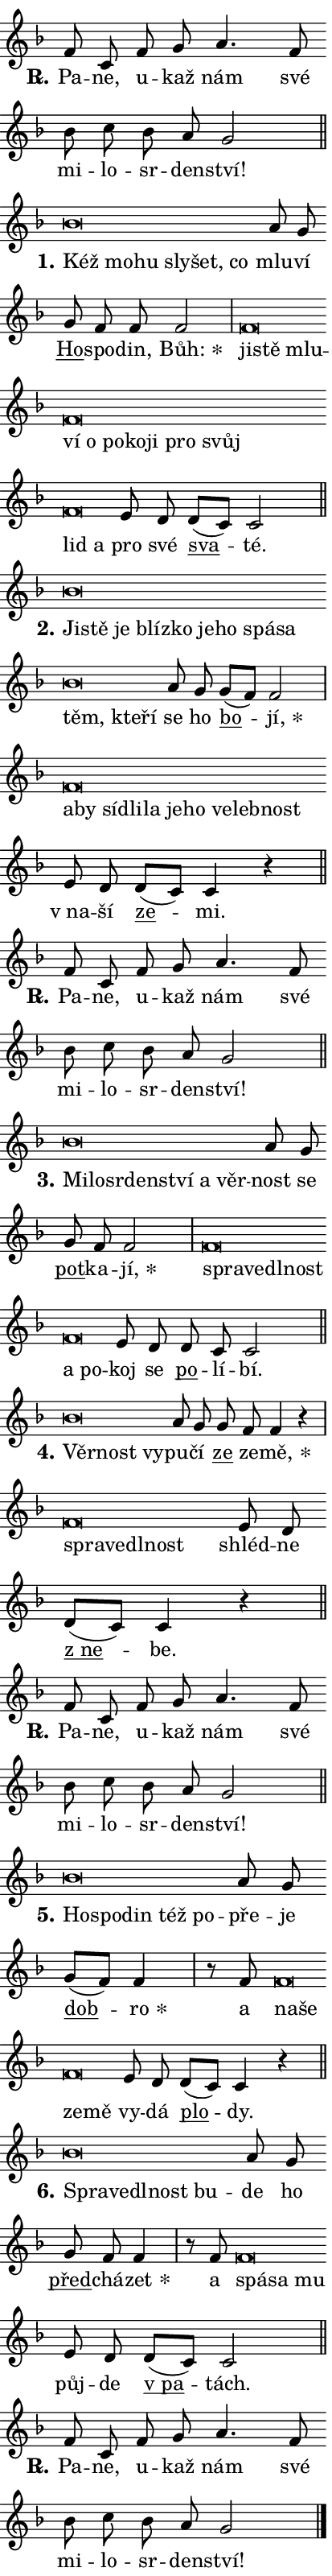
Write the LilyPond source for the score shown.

\version "2.24.0"
\header { tagline = "" }
\paper {
  indent = 0\cm
  top-margin = 0\cm
  right-margin = 0.13\cm % to fit lyric hyphens
  bottom-margin = 0\cm
  left-margin = 0\cm
  paper-width = 7\cm
  page-breaking = #ly:one-page-breaking
  system-system-spacing.basic-distance = #11
  score-system-spacing.basic-distance = #11
  ragged-last = ##f
}


%% Author: Thomas Morley
%% https://lists.gnu.org/archive/html/lilypond-user/2020-05/msg00002.html
#(define (line-position grob)
"Returns position of @var[grob} in current system:
   @code{'start}, if at first time-step
   @code{'end}, if at last time-step
   @code{'middle} otherwise
"
  (let* ((col (ly:item-get-column grob))
         (ln (ly:grob-object col 'left-neighbor))
         (rn (ly:grob-object col 'right-neighbor))
         (col-to-check-left (if (ly:grob? ln) ln col))
         (col-to-check-right (if (ly:grob? rn) rn col))
         (break-dir-left
           (and
             (ly:grob-property col-to-check-left 'non-musical #f)
             (ly:item-break-dir col-to-check-left)))
         (break-dir-right
           (and
             (ly:grob-property col-to-check-right 'non-musical #f)
             (ly:item-break-dir col-to-check-right))))
        (cond ((eqv? 1 break-dir-left) 'start)
              ((eqv? -1 break-dir-right) 'end)
              (else 'middle))))

#(define (tranparent-at-line-position vctor)
  (lambda (grob)
  "Relying on @code{line-position} select the relevant enry from @var{vctor}.
Used to determine transparency,"
    (case (line-position grob)
      ((end) (not (vector-ref vctor 0)))
      ((middle) (not (vector-ref vctor 1)))
      ((start) (not (vector-ref vctor 2))))))

noteHeadBreakVisibility =
#(define-music-function (break-visibility)(vector?)
"Makes @code{NoteHead}s transparent relying on @var{break-visibility}"
#{
  \override NoteHead.transparent =
    #(tranparent-at-line-position break-visibility)
#})

#(define delete-ledgers-for-transparent-note-heads
  (lambda (grob)
    "Reads whether a @code{NoteHead} is transparent.
If so this @code{NoteHead} is removed from @code{'note-heads} from
@var{grob}, which is supposed to be @code{LedgerLineSpanner}.
As a result ledgers are not printed for this @code{NoteHead}"
    (let* ((nhds-array (ly:grob-object grob 'note-heads))
           (nhds-list
             (if (ly:grob-array? nhds-array)
                 (ly:grob-array->list nhds-array)
                 '()))
           ;; Relies on the transparent-property being done before
           ;; Staff.LedgerLineSpanner.after-line-breaking is executed.
           ;; This is fragile ...
           (to-keep
             (remove
               (lambda (nhd)
                 (ly:grob-property nhd 'transparent #f))
               nhds-list)))
      ;; TODO find a better method to iterate over grob-arrays, similiar
      ;; to filter/remove etc for lists
      ;; For now rebuilt from scratch
      (set! (ly:grob-object grob 'note-heads)  '())
      (for-each
        (lambda (nhd)
          (ly:pointer-group-interface::add-grob grob 'note-heads nhd))
        to-keep))))

squashNotes = {
  \override NoteHead.X-extent = #'(-0.2 . 0.2)
  \override NoteHead.Y-extent = #'(-0.75 . 0)
  \override NoteHead.stencil =
    #(lambda (grob)
       (let ((pos (ly:grob-property grob 'staff-position)))
         (begin
           (if (< pos -7) (display "ERROR: Lower brevis then expected\n") (display ""))
           (if (<= pos -6) ly:text-interface::print ly:note-head::print))))
}
unSquashNotes = {
  \revert NoteHead.X-extent
  \revert NoteHead.Y-extent
  \revert NoteHead.stencil
}

hideNotes = \noteHeadBreakVisibility #begin-of-line-visible
unHideNotes = \noteHeadBreakVisibility #all-visible

% work-around for resetting accidentals
% https://lilypond.org/doc/v2.23/Documentation/notation/displaying-rhythms#unmetered-music
cadenzaMeasure = {
  \cadenzaOff
  \partial 1024 s1024
  \cadenzaOn
}

#(define-markup-command (accent layout props text) (markup?)
  "Underline accented syllable"
  (interpret-markup layout props
    #{\markup \override #'(offset . 4.3) \underline { #text }#}))

responsum = \markup \concat {
  "R" \hspace #-1.05 \path #0.1 #'((moveto 0 0.07) (lineto 0.9 0.8)) \hspace #0.05 "."
}

spaceSize = #0.6828661417322834 % exact space size for TeX Gyre Schola

\layout {
  \context {
    \Staff
    \remove "Time_signature_engraver"
    \override LedgerLineSpanner.after-line-breaking = #delete-ledgers-for-transparent-note-heads
  }
  \context {
    \Lyrics {
      \override LyricSpace.minimum-distance = \spaceSize
      \override LyricText.font-name = #"TeX Gyre Schola"
      \override LyricText.font-size = 1
      \override StanzaNumber.font-name = #"TeX Gyre Schola Bold"
      \override StanzaNumber.font-size = 1
    }
  }
  \context {
    \Score 
    \override NoteHead.text =
      #(lambda (grob) 
        (let ((pos (ly:grob-property grob 'staff-position)))
          #{\markup {
            \combine
              \halign #-0.55 \raise #(if (= pos -6) 0 0.5) \override #'(thickness . 2) \draw-line #'(3.2 . 0)
              \musicglyph "noteheads.sM1"
          }#}))
  }
}

% magnetic-lyrics.ily
%
%   written by
%     Jean Abou Samra <jean@abou-samra.fr>
%     Werner Lemberg <wl@gnu.org>
%
%   adapted by
%     Jiri Hon <jiri.hon@gmail.com>
%
% Version 2022-Apr-15

% https://www.mail-archive.com/lilypond-user@gnu.org/msg149350.html

#(define (Left_hyphen_pointer_engraver context)
   "Collect syllable-hyphen-syllable occurrences in lyrics and store
them in properties.  This engraver only looks to the left.  For
example, if the lyrics input is @code{foo -- bar}, it does the
following.

@itemize @bullet
@item
Set the @code{text} property of the @code{LyricHyphen} grob between
@q{foo} and @q{bar} to @code{foo}.

@item
Set the @code{left-hyphen} property of the @code{LyricText} grob with
text @q{foo} to the @code{LyricHyphen} grob between @q{foo} and
@q{bar}.
@end itemize

Use this auxiliary engraver in combination with the
@code{lyric-@/text::@/apply-@/magnetic-@/offset!} hook."
   (let ((hyphen #f)
         (text #f))
     (make-engraver
      (acknowledgers
       ((lyric-syllable-interface engraver grob source-engraver)
        (set! text grob)))
      (end-acknowledgers
       ((lyric-hyphen-interface engraver grob source-engraver)
        ;(when (not (grob::has-interface grob 'lyric-space-interface))
          (set! hyphen grob)));)
      ((stop-translation-timestep engraver)
       (when (and text hyphen)
         (ly:grob-set-object! text 'left-hyphen hyphen))
       (set! text #f)
       (set! hyphen #f)))))

#(define (lyric-text::apply-magnetic-offset! grob)
   "If the space between two syllables is less than the value in
property @code{LyricText@/.details@/.squash-threshold}, move the right
syllable to the left so that it gets concatenated with the left
syllable.

Use this function as a hook for
@code{LyricText@/.after-@/line-@/breaking} if the
@code{Left_@/hyphen_@/pointer_@/engraver} is active."
   (let ((hyphen (ly:grob-object grob 'left-hyphen #f)))
     (when hyphen
       (let ((left-text (ly:spanner-bound hyphen LEFT)))
         (when (grob::has-interface left-text 'lyric-syllable-interface)
           (let* ((common (ly:grob-common-refpoint grob left-text X))
                  (this-x-ext (ly:grob-extent grob common X))
                  (left-x-ext
                   (begin
                     ;; Trigger magnetism for left-text.
                     (ly:grob-property left-text 'after-line-breaking)
                     (ly:grob-extent left-text common X)))
                  ;; `delta` is the gap width between two syllables.
                  (delta (- (interval-start this-x-ext)
                            (interval-end left-x-ext)))
                  (details (ly:grob-property grob 'details))
                  (threshold (assoc-get 'squash-threshold details 0.2)))
             (when (< delta threshold)
               (let* (;; We have to manipulate the input text so that
                      ;; ligatures crossing syllable boundaries are not
                      ;; disabled.  For languages based on the Latin
                      ;; script this is essentially a beautification.
                      ;; However, for non-Western scripts it can be a
                      ;; necessity.
                      (lt (ly:grob-property left-text 'text))
                      (rt (ly:grob-property grob 'text))
                      (is-space (grob::has-interface hyphen 'lyric-space-interface))
                      (space (if is-space " " ""))
                      (extra-delta (if is-space spaceSize 0))
                      ;; Append new syllable.
                      (ltrt-space (if (and (string? lt) (string? rt))
                                (string-append lt space rt)
                                (make-concat-markup (list lt space rt))))
                      ;; Right-align `ltrt` to the right side.
                      (ltrt-space-markup (grob-interpret-markup
                               grob
                               (make-translate-markup
                                (cons (interval-length this-x-ext) 0)
                                (make-right-align-markup ltrt-space)))))
                 (begin
                   ;; Don't print `left-text`.
                   (ly:grob-set-property! left-text 'stencil #f)
                   ;; Set text and stencil (which holds all collected
                   ;; syllables so far) and shift it to the left.
                   (ly:grob-set-property! grob 'text ltrt-space)
                   (ly:grob-set-property! grob 'stencil ltrt-space-markup)
                   (ly:grob-translate-axis! grob (- (- delta extra-delta)) X))))))))))


#(define (lyric-hyphen::displace-bounds-first grob)
   ;; Make very sure this callback isn't triggered too early.
   (let ((left (ly:spanner-bound grob LEFT))
         (right (ly:spanner-bound grob RIGHT)))
     (ly:grob-property left 'after-line-breaking)
     (ly:grob-property right 'after-line-breaking)
     (ly:lyric-hyphen::print grob)))

squashThreshold = #0.4

\layout {
  \context {
    \Lyrics
    \consists #Left_hyphen_pointer_engraver
    \override LyricText.after-line-breaking =
      #lyric-text::apply-magnetic-offset!
    \override LyricHyphen.stencil = #lyric-hyphen::displace-bounds-first
    \override LyricText.details.squash-threshold = \squashThreshold
    \override LyricHyphen.minimum-distance = 0
    \override LyricHyphen.minimum-length = \squashThreshold
  }
}

squashText = \override LyricText.details.squash-threshold = 9999
unSquashText = \override LyricText.details.squash-threshold = \squashThreshold

leftText = \override LyricText.self-alignment-X = #LEFT
unLeftText = \revert LyricText.self-alignment-X

starOffset = #(lambda (grob) 
                (let ((x_offset (ly:self-alignment-interface::aligned-on-x-parent grob)))
                  (if (= x_offset 0) 0 (+ x_offset 1.2))))

star = #(define-music-function (syllable)(string?)
"Append star separator at the end of a syllable"
#{
  \once \override LyricText.X-offset = #starOffset
  \lyricmode { \markup {
    #syllable
    \override #'((font-name . "TeX Gyre Schola Bold")) \hspace #0.2 \lower #0.65 \larger "*"
  } }
#})

starAccent = #(define-music-function (syllable)(string?)
"Append star separator at the end of a syllable and make accent"
#{
  \once \override LyricText.X-offset = #starOffset
  \lyricmode { \markup {
    \accent #syllable
    \override #'((font-name . "TeX Gyre Schola Bold")) \hspace #0.2 \lower #0.65 \larger "*"
  } }
#})

breath = #(define-music-function (syllable)(string?)
"Append breathing indicator at the end of a syllable"
#{
  \lyricmode { \markup { #syllable "+" } }
#})

optionalBreath = #(define-music-function (syllable)(string?)
"Append optional breathing indicator at the end of a syllable"
#{
  \lyricmode { \markup { #syllable "(+)" } }
#})


\score {
    <<
        \new Voice = "melody" { \cadenzaOn \key f \major \relative { f'8 c f g a4. f8 \bar "" bes c bes a g2 \cadenzaMeasure \bar "||" \break } }
        \new Lyrics \lyricsto "melody" { \lyricmode { \set stanza = \responsum
Pa -- ne, u -- kaž nám své mi -- lo -- sr -- den -- ství! } }
    >>
    \layout {}
}

\score {
    <<
        \new Voice = "melody" { \cadenzaOn \key f \major \relative { \squashNotes bes'\breve*1/16 \hideNotes \breve*1/16 \bar "" \breve*1/16 \bar "" \breve*1/16 \bar "" \breve*1/16 \breve*1/16 \bar "" \unHideNotes \unSquashNotes a8 g \bar "" g f f f2 \cadenzaMeasure \bar "|" \squashNotes f\breve*1/16 \hideNotes \breve*1/16 \bar "" \breve*1/16 \bar "" \breve*1/16 \bar "" \breve*1/16 \bar "" \breve*1/16 \bar "" \breve*1/16 \bar "" \breve*1/16 \bar "" \breve*1/16 \bar "" \breve*1/16 \bar "" \breve*1/16 \breve*1/16 \bar "" \unHideNotes \unSquashNotes e8 d \bar "" d[( c)] c2 \cadenzaMeasure \bar "||" \break } }
        \new Lyrics \lyricsto "melody" { \lyricmode { \set stanza = "1."
\leftText Kéž \squashText mo -- hu sly -- šet, co \unLeftText \unSquashText mlu -- ví \markup \accent Ho -- spo -- din, \star Bůh: \leftText ji -- \squashText stě mlu -- ví o po -- ko -- ji pro svůj lid a \unLeftText \unSquashText pro své \markup \accent sva -- té. } }
    >>
    \layout {}
}

\score {
    <<
        \new Voice = "melody" { \cadenzaOn \key f \major \relative { \squashNotes bes'\breve*1/16 \hideNotes \breve*1/16 \bar "" \breve*1/16 \bar "" \breve*1/16 \bar "" \breve*1/16 \bar "" \breve*1/16 \bar "" \breve*1/16 \bar "" \breve*1/16 \bar "" \breve*1/16 \bar "" \breve*1/16 \bar "" \breve*1/16 \breve*1/16 \bar "" \unHideNotes \unSquashNotes a8 g \bar "" g[( f)] f2 \cadenzaMeasure \bar "|" \squashNotes f\breve*1/16 \hideNotes \breve*1/16 \bar "" \breve*1/16 \bar "" \breve*1/16 \bar "" \breve*1/16 \bar "" \breve*1/16 \bar "" \breve*1/16 \bar "" \breve*1/16 \bar "" \breve*1/16 \breve*1/16 \bar "" \unHideNotes \unSquashNotes e8 d \bar "" d[( c)] c4 r \cadenzaMeasure \bar "||" \break } }
        \new Lyrics \lyricsto "melody" { \lyricmode { \set stanza = "2."
\leftText Ji -- \squashText stě je blíz -- ko je -- ho spá -- sa těm, kte -- ří \unLeftText \unSquashText se ho \markup \accent bo -- \star jí, \leftText a -- \squashText by sí -- dli -- la je -- ho ve -- leb -- nost \unLeftText \unSquashText "v na" -- ší \markup \accent ze -- mi. } }
    >>
    \layout {}
}

\score {
    <<
        \new Voice = "melody" { \cadenzaOn \key f \major \relative { f'8 c f g a4. f8 \bar "" bes c bes a g2 \cadenzaMeasure \bar "||" \break } }
        \new Lyrics \lyricsto "melody" { \lyricmode { \set stanza = \responsum
Pa -- ne, u -- kaž nám své mi -- lo -- sr -- den -- ství! } }
    >>
    \layout {}
}

\score {
    <<
        \new Voice = "melody" { \cadenzaOn \key f \major \relative { \squashNotes bes'\breve*1/16 \hideNotes \breve*1/16 \bar "" \breve*1/16 \bar "" \breve*1/16 \bar "" \breve*1/16 \bar "" \breve*1/16 \breve*1/16 \bar "" \unHideNotes \unSquashNotes a8 g \bar "" g f f2 \cadenzaMeasure \bar "|" \squashNotes f\breve*1/16 \hideNotes \breve*1/16 \bar "" \breve*1/16 \bar "" \breve*1/16 \bar "" \breve*1/16 \breve*1/16 \bar "" \unHideNotes \unSquashNotes e8 d \bar "" d c c2 \cadenzaMeasure \bar "||" \break } }
        \new Lyrics \lyricsto "melody" { \lyricmode { \set stanza = "3."
\leftText Mi -- \squashText lo -- sr -- den -- ství a věr -- \unLeftText \unSquashText nost se \markup \accent pot -- ka -- \star jí, \leftText spra -- \squashText ve -- dl -- nost a po -- \unLeftText \unSquashText koj se \markup \accent po -- lí -- bí. } }
    >>
    \layout {}
}

\score {
    <<
        \new Voice = "melody" { \cadenzaOn \key f \major \relative { \squashNotes bes'\breve*1/16 \hideNotes \breve*1/16 \breve*1/16 \bar "" \unHideNotes \unSquashNotes a8 g \bar "" g f f4 r \cadenzaMeasure \bar "|" \squashNotes f\breve*1/16 \hideNotes \breve*1/16 \bar "" \breve*1/16 \breve*1/16 \bar "" \unHideNotes \unSquashNotes e8 d \bar "" d[( c)] c4 r \cadenzaMeasure \bar "||" \break } }
        \new Lyrics \lyricsto "melody" { \lyricmode { \set stanza = "4."
\leftText Věr -- \squashText nost vy -- \unLeftText \unSquashText pu -- čí \markup \accent ze ze -- \star mě, \leftText spra -- \squashText ve -- dl -- nost \unLeftText \unSquashText shléd -- ne \markup \accent "z ne" -- be. } }
    >>
    \layout {}
}

\score {
    <<
        \new Voice = "melody" { \cadenzaOn \key f \major \relative { f'8 c f g a4. f8 \bar "" bes c bes a g2 \cadenzaMeasure \bar "||" \break } }
        \new Lyrics \lyricsto "melody" { \lyricmode { \set stanza = \responsum
Pa -- ne, u -- kaž nám své mi -- lo -- sr -- den -- ství! } }
    >>
    \layout {}
}

\score {
    <<
        \new Voice = "melody" { \cadenzaOn \key f \major \relative { \squashNotes bes'\breve*1/16 \hideNotes \breve*1/16 \bar "" \breve*1/16 \bar "" \breve*1/16 \breve*1/16 \bar "" \unHideNotes \unSquashNotes a8 g \bar "" g[( f)] f4 \cadenzaMeasure \bar "|" r8 f \squashNotes f\breve*1/16 \hideNotes \breve*1/16 \bar "" \breve*1/16 \breve*1/16 \bar "" \unHideNotes \unSquashNotes e8 d \bar "" d[( c)] c4 r \cadenzaMeasure \bar "||" \break } }
        \new Lyrics \lyricsto "melody" { \lyricmode { \set stanza = "5."
\leftText Ho -- \squashText spo -- din též po -- \unLeftText \unSquashText pře -- je \markup \accent dob -- \star ro a \leftText na -- \squashText še ze -- mě \unLeftText \unSquashText vy -- dá \markup \accent plo -- dy. } }
    >>
    \layout {}
}

\score {
    <<
        \new Voice = "melody" { \cadenzaOn \key f \major \relative { \squashNotes bes'\breve*1/16 \hideNotes \breve*1/16 \bar "" \breve*1/16 \bar "" \breve*1/16 \breve*1/16 \bar "" \unHideNotes \unSquashNotes a8 g \bar "" g f f4 \cadenzaMeasure \bar "|" r8 f \squashNotes f\breve*1/16 \hideNotes \breve*1/16 \breve*1/16 \bar "" \unHideNotes \unSquashNotes e8 d \bar "" d[( c)] c2 \cadenzaMeasure \bar "||" \break } }
        \new Lyrics \lyricsto "melody" { \lyricmode { \set stanza = "6."
\leftText Spra -- \squashText ve -- dl -- nost bu -- \unLeftText \unSquashText de ho \markup \accent před -- chá -- \star zet a \leftText spá -- \squashText sa mu \unLeftText \unSquashText půj -- de \markup \accent "v pa" -- tách. } }
    >>
    \layout {}
}

\score {
    <<
        \new Voice = "melody" { \cadenzaOn \key f \major \relative { f'8 c f g a4. f8 \bar "" bes c bes a g2 \cadenzaMeasure \bar "||" \break } \bar "|." }
        \new Lyrics \lyricsto "melody" { \lyricmode { \set stanza = \responsum
Pa -- ne, u -- kaž nám své mi -- lo -- sr -- den -- ství! } }
    >>
    \layout {}
}
